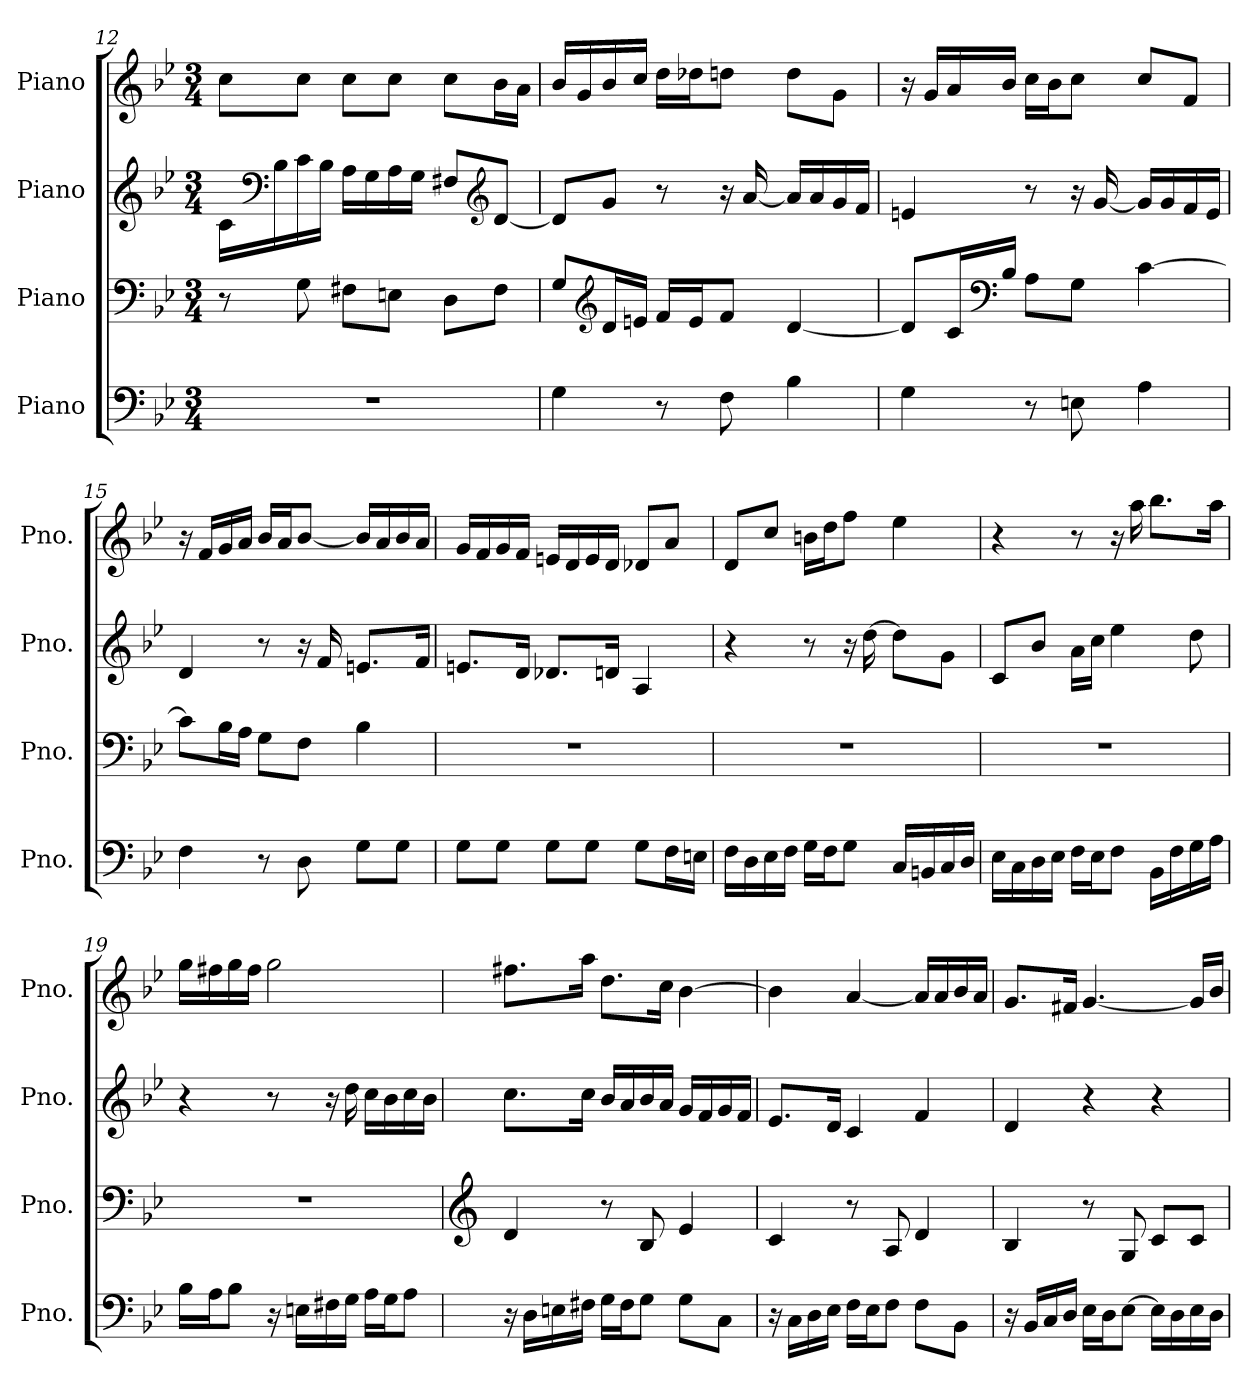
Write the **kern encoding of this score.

**kern	**kern	**kern	**kern
*part4	*part3	*part2	*part1
*staff4	*staff3	*staff2	*staff1
*I"Piano	*I"Piano	*I"Piano	*I"Piano
*I'Pno.	*I'Pno.	*I'Pno.	*I'Pno.
!!LO:PB:g=z
*clefF4	*clefF4	*clefG2	*clefG2
*k[b-e-]	*k[b-e-]	*k[b-e-]	*k[b-e-]
*M3/4	*M3/4	*M3/4	*M3/4
=12	=12	=12	=12
2.r	8r	16c\LL	8cc\L
*	*	*clefF4	*
.	.	16B-\	.
.	8G\	16c\	8cc\J
.	.	16B-\JJ	.
.	8F#X\L	16A\LL	8cc\L
.	.	16G\	.
.	8En\J	16A\	8cc\J
.	.	16G\JJ	.
.	8D\L	8F#X/L	8cc\L
*	*	*clefG2	*
.	8F#\J	[8d/J	16b-\L
.	.	.	16a\JJ
=13	=13	=13	=13
4G\	8G/L	8d/L]	16b-/LL
.	.	.	16g/
*	*clefG2	*	*
.	16d/L	8g/J	16b-/
.	16en/JJ	.	16cc/JJ
8r	16f/LL	8r	16dd\LL
.	16e/J	.	16dd-X\J
8F\	8f/J	16r	8ddn\J
.	.	[16a/	.
4B-\	[4d/	16a/LL]	8dd\L
.	.	16a/	.
.	.	16g/	8g\J
.	.	16f/JJ	.
=14	=14	=14	=14
4G\	8d/L]	4en/	16r
.	.	.	16g/LL
.	16c/L	.	16a/
*	*clefF4	*	*
.	16B-/JJ	.	16b-/JJ
8r	8A\L	8r	16cc\LL
.	.	.	16b-\J
8En\	8G\J	16r	8cc\J
.	.	[16g/	.
4A\	[4c\	16g/LL]	8cc/L
.	.	16g/	.
.	.	16f/	8f/J
.	.	16e/JJ	.
!!LO:LB:g=z
=15	=15	=15	=15
4F\	8c\L]	4d/	16r
.	.	.	16f/LL
.	16B-\L	.	16g/
.	16A\JJ	.	16a/JJ
8r	8G\L	8r	16b-/LL
.	.	.	16a/J
8D\	8F\J	16r	[8b-/J
.	.	16f/	.
8G\L	4B-\	8.en/L	16b-/LL]
.	.	.	16a/
8G\J	.	.	16b-/
.	.	16f/Jk	16a/JJ
=16	=16	=16	=16
8G\L	2.r	8.en/L	16g/LL
.	.	.	16f/
8G\J	.	.	16g/
.	.	16d/Jk	16f/JJ
8G\L	.	8.d-X/L	16en/LL
.	.	.	16d/
8G\J	.	.	16e/
.	.	16dn/Jk	16d/JJ
8G\L	.	4A/	8d-X/L
16F\L	.	.	8a/J
16En\JJ	.	.	.
=17	=17	=17	=17
16F\LL	2.r	4r	8d/L
16D\	.	.	.
16E-\	.	.	8cc/J
16F\JJ	.	.	.
16G\LL	.	8r	16bn\LL
16F\J	.	.	16dd\J
8G\J	.	16r	8ff\J
.	.	[16dd\	.
16C/LL	.	8dd\L]	4ee-\
16BBn/	.	.	.
16C/	.	8g\J	.
16D/JJ	.	.	.
!!LO:LB:g=z
=18	=18	=18	=18
16E-\LL	2.r	8c/L	4r
16C\	.	.	.
16D\	.	8b-/J	.
16E-\JJ	.	.	.
16F\LL	.	16a\LL	8r
16E-\J	.	16cc\JJ	.
8F\J	.	4ee-\	16r
.	.	.	16aa\
16BB-\LL	.	.	8.bb-\L
16F\	.	.	.
16G\	.	8dd\	.
16A\JJ	.	.	16aa\Jk
=19	=19	=19	=19
16B-\LL	2.r	4r	16gg\LL
16A\J	.	.	16ff#X\
8B-\J	.	.	16gg\
.	.	.	16ff#\JJ
16r	.	8r	2gg\
16En\LL	.	.	.
16F#X\	.	16r	.
16G\JJ	.	16dd\	.
16A\LL	.	16cc\LL	.
16G\J	.	16b-\	.
8A\J	.	16cc\	.
.	.	16b-\JJ	.
=20	=20	=20	=20
*	*clefG2	*	*
16r	4d/	8.cc\L	8.ff#X\L
16D\LL	.	.	.
16En\	.	.	.
16F#X\JJ	.	16cc\Jk	16aa\Jk
16G\LL	8r	16b-/LL	8.dd\L
16F#\J	.	16a/	.
8G\J	8B-/	16b-/	.
.	.	16a/JJ	16cc\Jk
8G\L	4e-/	16g/LL	[4b-\
.	.	16f/	.
8C\J	.	16g/	.
.	.	16f/JJ	.
!!LO:PB:g=z
=21	=21	=21	=21
16r	4c/	8.e-/L	4b-\]
16C\LL	.	.	.
16D\	.	.	.
16E-\JJ	.	16d/Jk	.
16F\LL	8r	4c/	[4a/
16E-\J	.	.	.
8F\J	8A/	.	.
8F\L	4d/	4f/	16a/LL]
.	.	.	16a/
8BB-\J	.	.	16b-/
.	.	.	16a/JJ
=22	=22	=22	=22
16r	4B-/	4d/	8.g/L
16BB-/LL	.	.	.
16C/	.	.	.
16D/JJ	.	.	16f#X/Jk
16E-\LL	8r	4r	[4.g/
16D\J	.	.	.
[8E-\J	8G/	.	.
16E-\LL]	8c/L	4r	.
16D\	.	.	.
16E-\	8c/J	.	16g/LL]
16D\JJ	.	.	16b-/JJ
=	=	=	=
*-	*-	*-	*-
